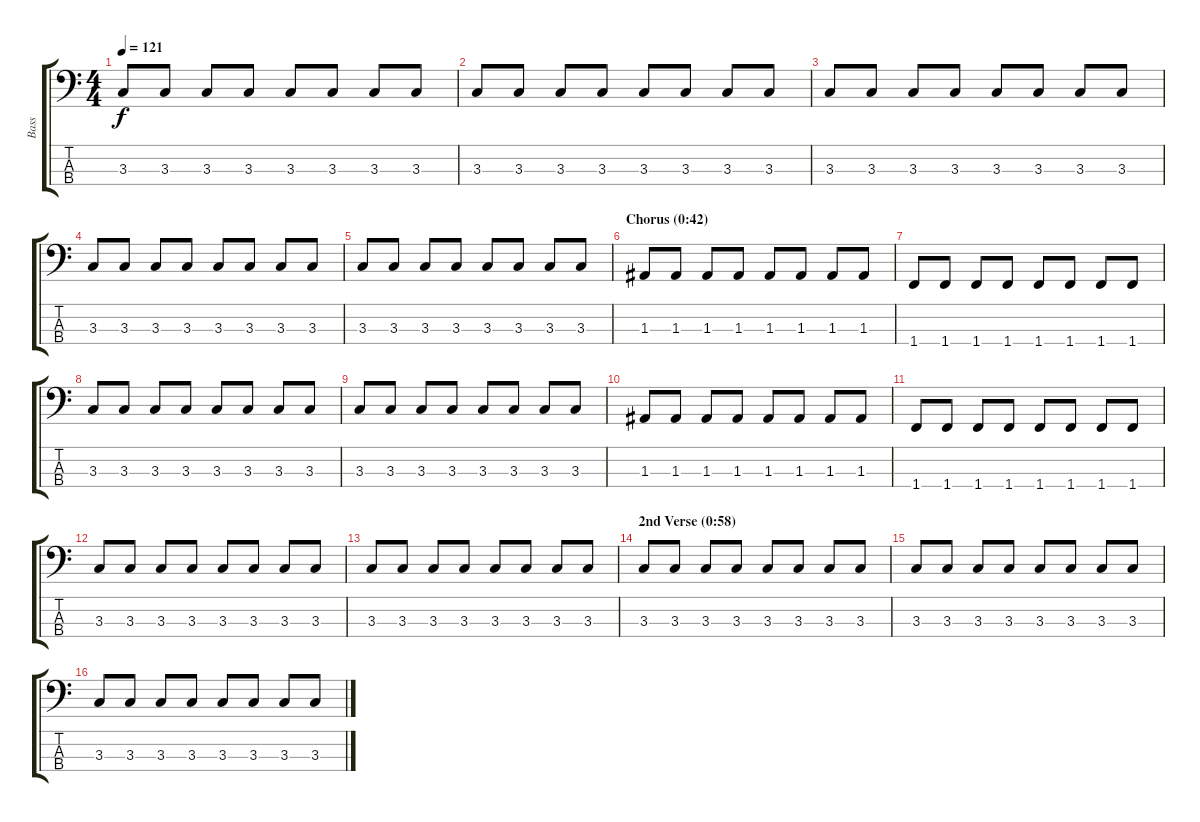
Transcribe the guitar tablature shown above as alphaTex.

\track ("Bass" "Bass") {instrument electricbasspick}
\staff {score tabs}
\tuning (G2 D2 A1 E1) {hide}
\ts (4 4)
\tempo 121
\clef f4
\ks c
3.3.8{dy f} 3.3.8 3.3.8 3.3.8 3.3.8 3.3.8 3.3.8 3.3.8 |
3.3.8 3.3.8 3.3.8 3.3.8 3.3.8 3.3.8 3.3.8 3.3.8 |
3.3.8 3.3.8 3.3.8 3.3.8 3.3.8 3.3.8 3.3.8 3.3.8 |
3.3.8 3.3.8 3.3.8 3.3.8 3.3.8 3.3.8 3.3.8 3.3.8 |
3.3.8 3.3.8 3.3.8 3.3.8 3.3.8 3.3.8 3.3.8 3.3.8 |
\section ("" "Chorus (0:42)")
1.3.8 1.3.8 1.3.8 1.3.8 1.3.8 1.3.8 1.3.8 1.3.8 |
1.4.8 1.4.8 1.4.8 1.4.8 1.4.8 1.4.8 1.4.8 1.4.8 |
3.3.8 3.3.8 3.3.8 3.3.8 3.3.8 3.3.8 3.3.8 3.3.8 |
3.3.8 3.3.8 3.3.8 3.3.8 3.3.8 3.3.8 3.3.8 3.3.8 |
1.3.8 1.3.8 1.3.8 1.3.8 1.3.8 1.3.8 1.3.8 1.3.8 |
1.4.8 1.4.8 1.4.8 1.4.8 1.4.8 1.4.8 1.4.8 1.4.8 |
3.3.8 3.3.8 3.3.8 3.3.8 3.3.8 3.3.8 3.3.8 3.3.8 |
3.3.8 3.3.8 3.3.8 3.3.8 3.3.8 3.3.8 3.3.8 3.3.8 |
\section ("" "2nd Verse (0:58)")
3.3.8 3.3.8 3.3.8 3.3.8 3.3.8 3.3.8 3.3.8 3.3.8 |
3.3.8 3.3.8 3.3.8 3.3.8 3.3.8 3.3.8 3.3.8 3.3.8 |
3.3.8 3.3.8 3.3.8 3.3.8 3.3.8 3.3.8 3.3.8 3.3.8
